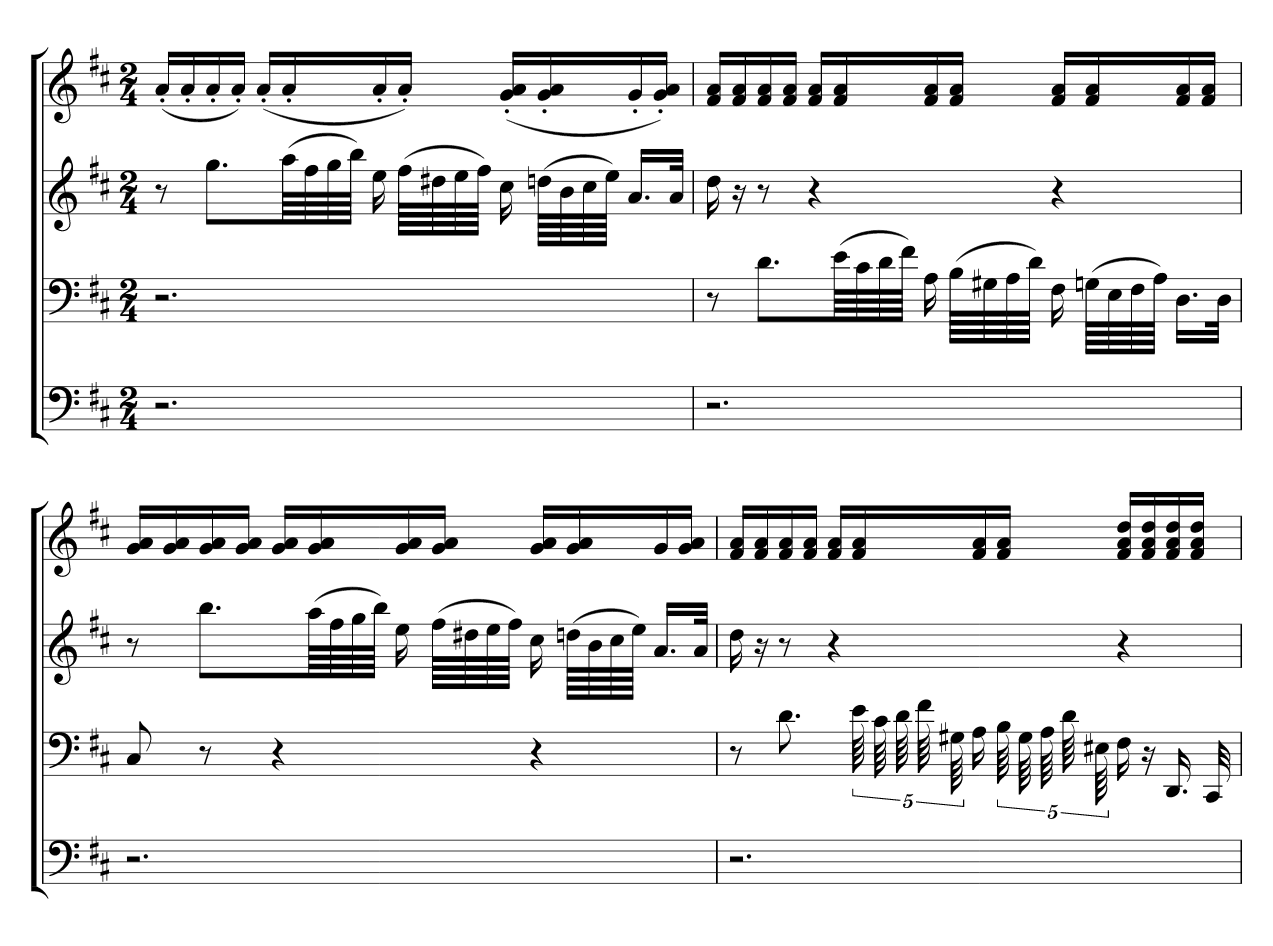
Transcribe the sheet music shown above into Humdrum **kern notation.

**kern	**kern	**kern	**kern
*part4	*part3	*part2	*part1
*staff4	*staff3	*staff2	*staff1
*clefF4	*clefF4	*clefG2	*clefG2
*k[f#c#]	*k[f#c#]	*k[f#c#]	*k[f#c#]
*D:	*D:	*D:	*D:
*M2/4	*M2/4	*M2/4	*M2/4
=	=	=	=
2.r	2.r	8r	(16a'LL
.	.	.	16a'
.	.	8.ggL	16a'
.	.	.	16a'JJ)
.	.	.	(16a'LL
.	.	(64aaLLL	16a'
.	.	64ff#	.
.	.	64gg	.
.	.	64bbJJJJ)	.
.	.	16ee	16a'
.	.	(64ff#LLLL	16a'JJ)
.	.	64dd#X	.
.	.	64ee	.
.	.	64ff#JJJJ)	.
.	.	16cc#	(16g' 16a'LL
.	.	(64ddnLLLL	16g' 16a'
.	.	64b	.
.	.	64cc#	.
.	.	64eeJJJJ)	.
.	.	16.aLL	16g'
.	.	.	16g' 16a'JJ)
.	.	32aJJk	.
=	=	=	=
2.r	8r	16dd	16f# 16aLL
.	.	16r	16f# 16a
.	8.dL	8r	16f# 16a
.	.	.	16f# 16aJJ
.	.	4r	16f# 16aLL
.	(64eLLL	.	16f# 16a
.	64c#	.	.
.	64d	.	.
.	64f#JJJJ)	.	.
.	16A	.	16f# 16a
.	(64BLLLL	.	16f# 16aJJ
.	64G#X	.	.
.	64A	.	.
.	64dJJJJ)	.	.
.	16F#	4r	16f# 16aLL
.	(64GnLLLL	.	16f# 16a
.	64E	.	.
.	64F#	.	.
.	64AJJJJ)	.	.
.	16.DLL	.	16f# 16a
.	.	.	16f# 16aJJ
.	32DJJk	.	.
=	=	=	=
2.r	8C#	8r	16g 16aLL
.	.	.	16g 16a
.	8r	8.bbL	16g 16a
.	.	.	16g 16aJJ
.	4r	.	16g 16aLL
.	.	(64aaLLL	16g 16a
.	.	64ff#	.
.	.	64gg	.
.	.	64bbJJJJ)	.
.	.	16ee	16g 16a
.	.	(64ff#LLLL	16g 16aJJ
.	.	64dd#X	.
.	.	64ee	.
.	.	64ff#JJJJ)	.
.	4r	16cc#	16g 16aLL
.	.	(64ddnLLLL	16g 16a
.	.	64b	.
.	.	64cc#	.
.	.	64eeJJJJ)	.
.	.	16.aLL	16g
.	.	.	16g 16aJJ
.	.	32aJJk	.
=	=	=	=
2.r	8r	16dd	16f# 16aLL
.	.	16r	16f# 16a
.	8.d	8r	16f# 16a
.	.	.	16f# 16aJJ
.	.	4r	16f# 16aLL
.	80e	.	16f# 16a
.	80c#	.	.
.	80d	.	.
.	80f#	.	.
.	80G#X	.	.
.	16A	.	16f# 16a
.	80B	.	16f# 16aJJ
.	80G#	.	.
.	80A	.	.
.	80d	.	.
.	80E#X	.	.
.	16F#	4r	16f# 16a 16ddLL
.	16r	.	16f# 16a 16dd
.	16.DD	.	16f# 16a 16dd
.	.	.	16f# 16a 16ddJJ
.	32CC#	.	.
=	=	=	=
*-	*-	*-	*-
